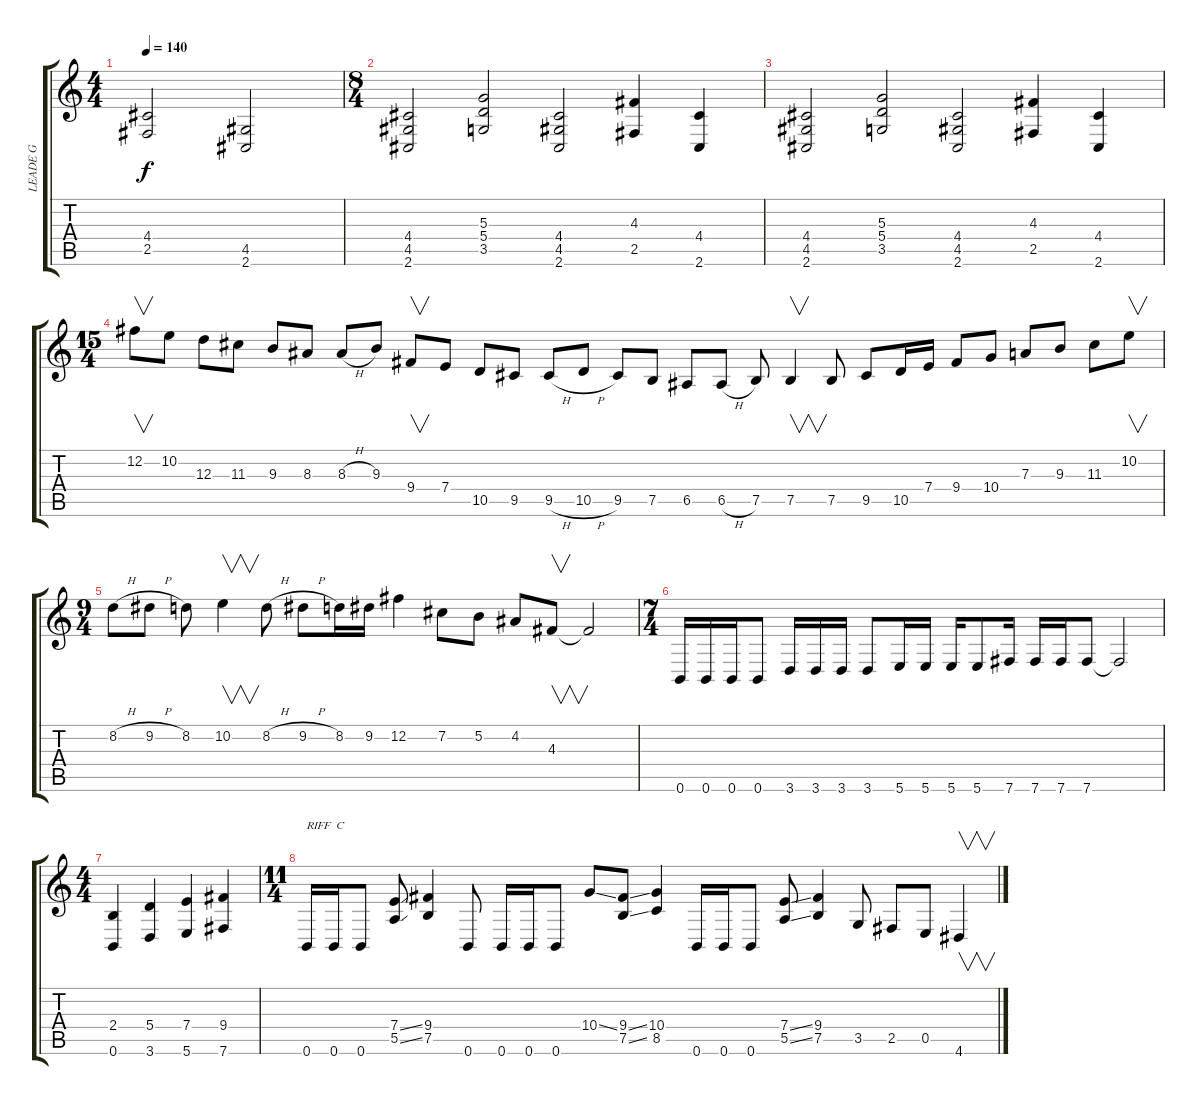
\track ("LEADE G" "LEADE G") {instrument overdrivenguitar}
\staff {score tabs}
\tuning (B3 Gb3 D3 A2 E2 B1) {hide}
\ts (4 4)
\tempo 140
\clef g2
\ks c
(4.4 2.5).2{dy f} (4.5 2.6).2 |
\ts (8 4)
(4.4 4.5 2.6).2 (5.3 5.4 3.5).2 (4.4 4.5 2.6).2 (4.3 2.5).4 (4.4 2.6).4 |
(4.4 4.5 2.6).2 (5.3 5.4 3.5).2 (4.4 4.5 2.6).2 (4.3 2.5).4 (4.4 2.6).4 |
\ts (15 4)
12.2.8{v} 10.2.8 12.3.8 11.3.8 9.3.8 8.3.8 8.3{h}.8 9.3.8 9.4.8{v} 7.4.8 10.5.8 9.5.8 9.5{h}.8 10.5{h}.8 9.5.8 7.5.8 6.5.8 6.5{h}.8 7.5.8 7.5.4{v} 7.5.8 9.5.8 10.5.16 7.4.16 9.4.8 10.4.8 7.3.8 9.3.8 11.3.8 10.2.8{v} |
\ts (9 4)
8.2{h}.8 9.2{h}.8 8.2.8 10.2.4{v} 8.2{h}.8 9.2{h}.8 8.2.16 9.2.16 12.2.4 7.2.8 5.2.8 4.2.8 4.3.8{v} 4.3{t}.2 |
\ts (7 4)
0.6.16 0.6.16 0.6.16 0.6.8 3.6.16 3.6.16 3.6.16 3.6.8 5.6.16 5.6.16 5.6.16 5.6.8 7.6.16 7.6.16 7.6.16 7.6.8 7.6{t}.2 |
\ts (4 4)
(2.4 0.6).4 (5.4 3.6).4 (7.4 5.6).4 (9.4 7.6).4 |
\ts (11 4)
0.6.16{txt "RIFF  C"} 0.6.16 0.6.8 (7.4{ss} 5.5{ss}).8 (9.4 7.5).4 0.6.8 0.6.16 0.6.16 0.6.8 10.4{ss}.8 (9.4{ss} 7.5{ss}).8 (10.4 8.5).4 0.6.16 0.6.16 0.6.8 (7.4{ss} 5.5{ss}).8 (9.4 7.5).4 3.5.8 2.5.8 0.5.8 4.6.4{v}
